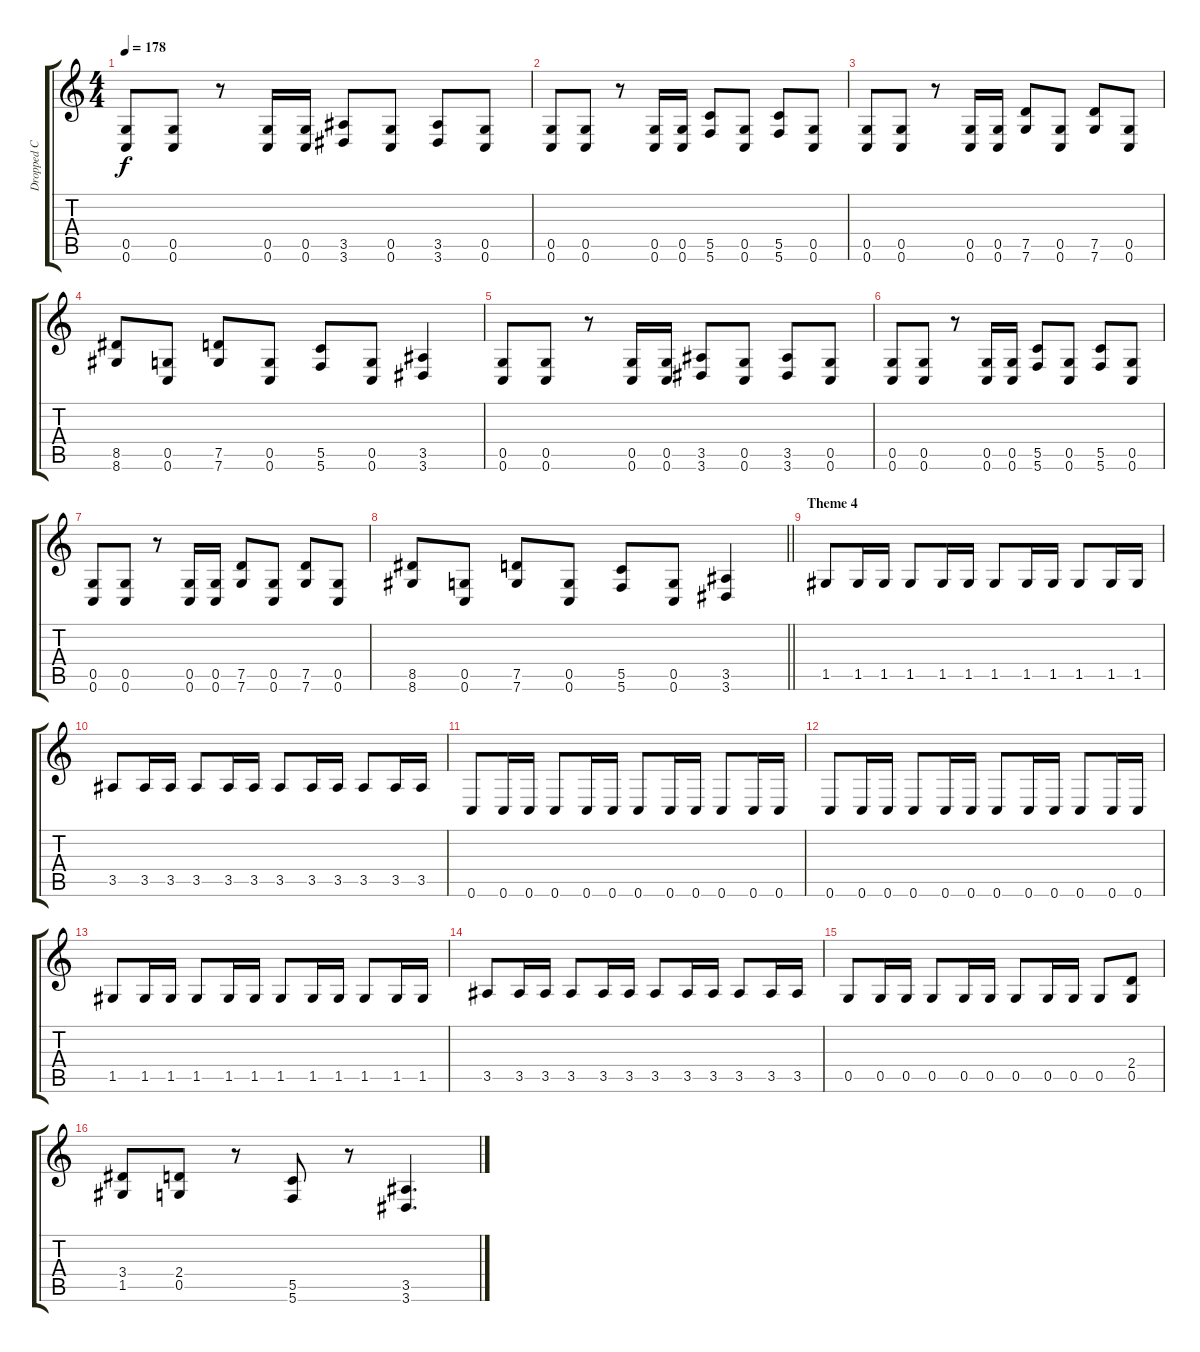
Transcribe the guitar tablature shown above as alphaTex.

\track ("Dropped C" "Dropped C") {instrument overdrivenguitar}
\staff {score tabs}
\tuning (D4 A3 F3 C3 G2 C2) {hide}
\ts (4 4)
\tempo 178
\clef g2
\ks c
(0.5 0.6).8{dy f} (0.5 0.6).8 r.8 (0.5 0.6).16 (0.5 0.6).16 (3.5 3.6).8 (0.5 0.6).8 (3.5 3.6).8 (0.5 0.6).8 |
(0.5 0.6).8 (0.5 0.6).8 r.8 (0.5 0.6).16 (0.5 0.6).16 (5.5 5.6).8 (0.5 0.6).8 (5.5 5.6).8 (0.5 0.6).8 |
(0.5 0.6).8 (0.5 0.6).8 r.8 (0.5 0.6).16 (0.5 0.6).16 (7.5 7.6).8 (0.5 0.6).8 (7.5 7.6).8 (0.5 0.6).8 |
(8.5 8.6).8 (0.5 0.6).8 (7.5 7.6).8 (0.5 0.6).8 (5.5 5.6).8 (0.5 0.6).8 (3.5 3.6).4 |
(0.5 0.6).8 (0.5 0.6).8 r.8 (0.5 0.6).16 (0.5 0.6).16 (3.5 3.6).8 (0.5 0.6).8 (3.5 3.6).8 (0.5 0.6).8 |
(0.5 0.6).8 (0.5 0.6).8 r.8 (0.5 0.6).16 (0.5 0.6).16 (5.5 5.6).8 (0.5 0.6).8 (5.5 5.6).8 (0.5 0.6).8 |
(0.5 0.6).8 (0.5 0.6).8 r.8 (0.5 0.6).16 (0.5 0.6).16 (7.5 7.6).8 (0.5 0.6).8 (7.5 7.6).8 (0.5 0.6).8 |
\barLineRight lightlight
(8.5 8.6).8 (0.5 0.6).8 (7.5 7.6).8 (0.5 0.6).8 (5.5 5.6).8 (0.5 0.6).8 (3.5 3.6).4 |
\section ("" "Theme 4")
1.5.8 1.5.16 1.5.16 1.5.8 1.5.16 1.5.16 1.5.8 1.5.16 1.5.16 1.5.8 1.5.16 1.5.16 |
3.5.8 3.5.16 3.5.16 3.5.8 3.5.16 3.5.16 3.5.8 3.5.16 3.5.16 3.5.8 3.5.16 3.5.16 |
0.6.8 0.6.16 0.6.16 0.6.8 0.6.16 0.6.16 0.6.8 0.6.16 0.6.16 0.6.8 0.6.16 0.6.16 |
0.6.8 0.6.16 0.6.16 0.6.8 0.6.16 0.6.16 0.6.8 0.6.16 0.6.16 0.6.8 0.6.16 0.6.16 |
1.5.8 1.5.16 1.5.16 1.5.8 1.5.16 1.5.16 1.5.8 1.5.16 1.5.16 1.5.8 1.5.16 1.5.16 |
3.5.8 3.5.16 3.5.16 3.5.8 3.5.16 3.5.16 3.5.8 3.5.16 3.5.16 3.5.8 3.5.16 3.5.16 |
0.5.8 0.5.16 0.5.16 0.5.8 0.5.16 0.5.16 0.5.8 0.5.16 0.5.16 0.5.8 (2.4 0.5).8 |
(3.4 1.5).8 (2.4 0.5).8 r.8 (5.5 5.6).8 r.8 (3.5 3.6).4{d}
